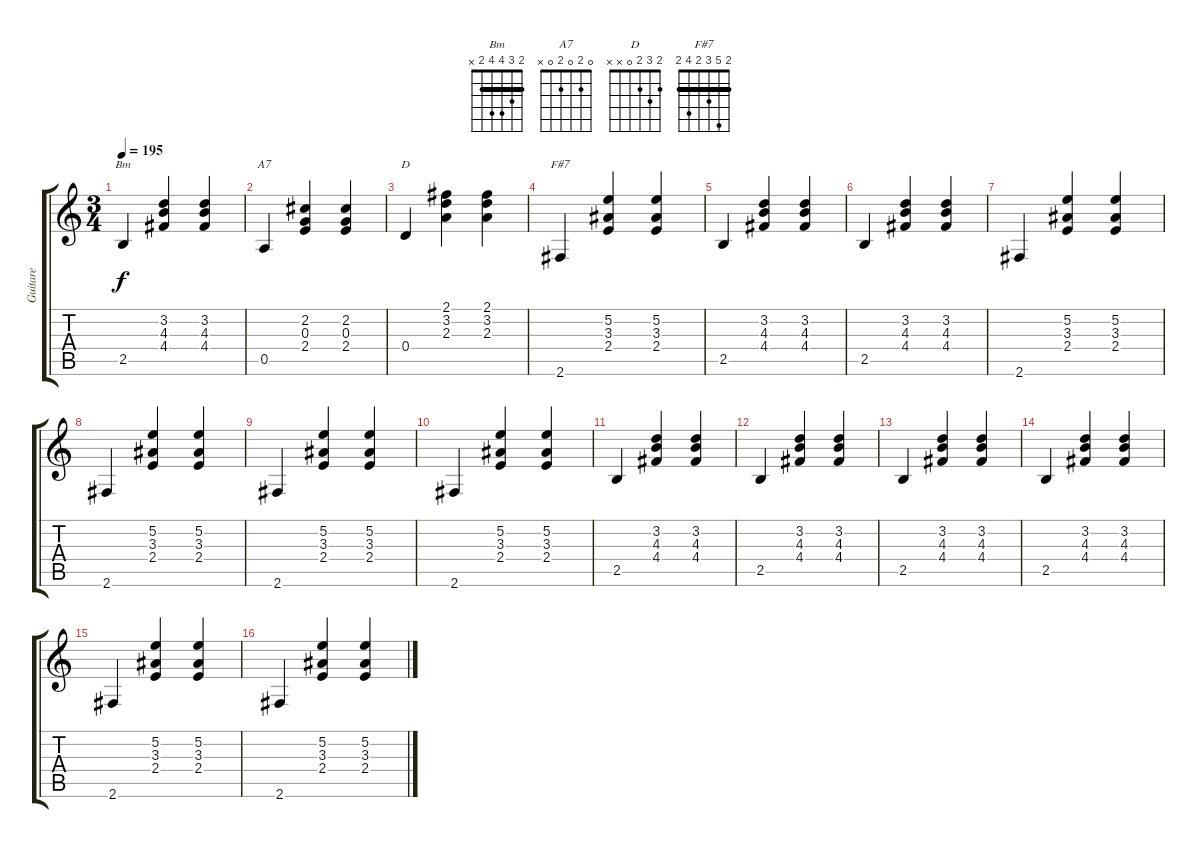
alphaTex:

\track ("Guitare" "Guitare") {instrument acousticguitarnylon}
\staff {score tabs}
\tuning (E4 B3 G3 D3 A2 E2) {hide}
\chord ("Bm" 2 3 4 4 2 x) {barre 2}
\chord ("A7" 0 2 0 2 0 x)
\chord ("D" 2 3 2 0 x x)
\chord ("F#7" 2 5 3 2 4 2) {barre 2}
\ts (3 4)
\tempo 195
\clef g2
\ks c
2.5.4{ch "Bm" dy f} (3.2 4.3 4.4).4 (3.2 4.3 4.4).4 |
0.5.4{ch "A7"} (2.2 0.3 2.4).4 (2.2 0.3 2.4).4 |
0.4.4{ch "D"} (2.1 3.2 2.3).4 (2.1 3.2 2.3).4 |
2.6.4{ch "F#7"} (5.2 3.3 2.4).4 (5.2 3.3 2.4).4 |
2.5.4 (3.2 4.3 4.4).4 (3.2 4.3 4.4).4 |
2.5.4 (3.2 4.3 4.4).4 (3.2 4.3 4.4).4 |
2.6.4 (5.2 3.3 2.4).4 (5.2 3.3 2.4).4 |
2.6.4 (5.2 3.3 2.4).4 (5.2 3.3 2.4).4 |
2.6.4 (5.2 3.3 2.4).4 (5.2 3.3 2.4).4 |
2.6.4 (5.2 3.3 2.4).4 (5.2 3.3 2.4).4 |
2.5.4 (3.2 4.3 4.4).4 (3.2 4.3 4.4).4 |
2.5.4 (3.2 4.3 4.4).4 (3.2 4.3 4.4).4 |
2.5.4 (3.2 4.3 4.4).4 (3.2 4.3 4.4).4 |
2.5.4 (3.2 4.3 4.4).4 (3.2 4.3 4.4).4 |
2.6.4 (5.2 3.3 2.4).4 (5.2 3.3 2.4).4 |
2.6.4 (5.2 3.3 2.4).4 (5.2 3.3 2.4).4
